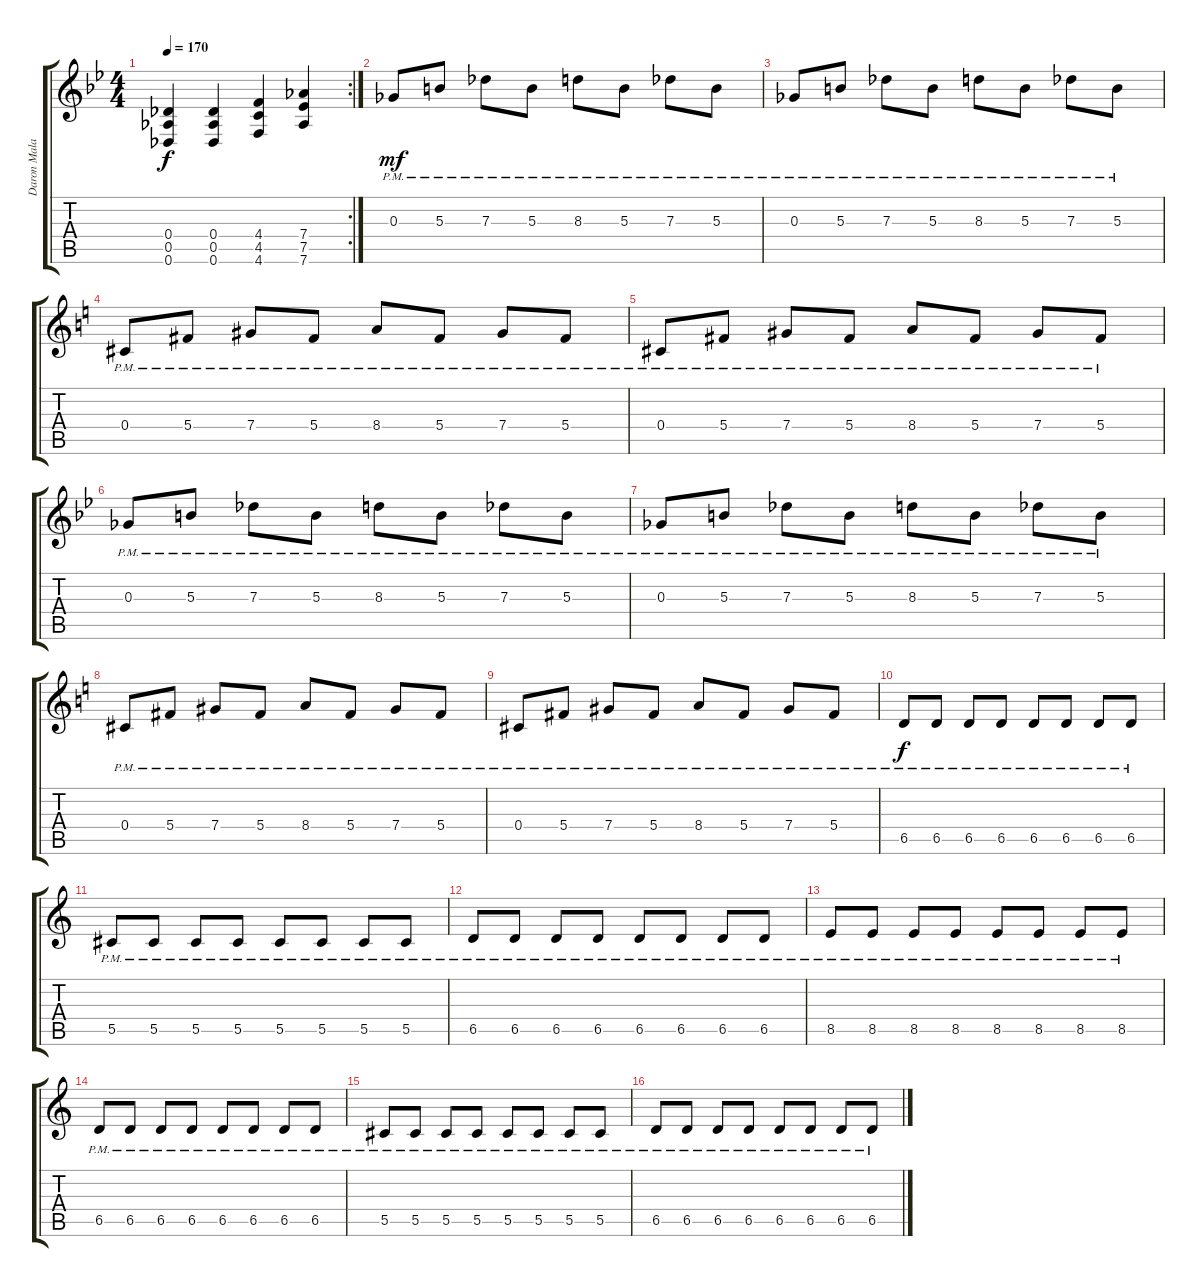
\track ("Daron Malakian" "Daron Mala") {instrument distortionguitar}
\staff {score tabs}
\tuning (Eb4 Bb3 Gb3 Db3 Ab2 Db2) {hide}
\rc 2
\ts (4 4)
\tempo 170
\clef g2
\ks gminor
(0.4 0.5 0.6).4{dy f} (0.4 0.5 0.6).4 (4.4 4.5 4.6).4 (7.4 7.5 7.6).4 |
0.3{pm}.8{dy mf} 5.3{pm}.8 7.3{pm}.8 5.3{pm}.8 8.3{pm}.8 5.3{pm}.8 7.3{pm}.8 5.3{pm}.8 |
0.3{pm}.8 5.3{pm}.8 7.3{pm}.8 5.3{pm}.8 8.3{pm}.8 5.3{pm}.8 7.3{pm}.8 5.3{pm}.8 |
\ks c
0.4{pm}.8 5.4{pm}.8 7.4{pm}.8 5.4{pm}.8 8.4{pm}.8 5.4{pm}.8 7.4{pm}.8 5.4{pm}.8 |
0.4{pm}.8 5.4{pm}.8 7.4{pm}.8 5.4{pm}.8 8.4{pm}.8 5.4{pm}.8 7.4{pm}.8 5.4{pm}.8 |
\ks gminor
0.3{pm}.8 5.3{pm}.8 7.3{pm}.8 5.3{pm}.8 8.3{pm}.8 5.3{pm}.8 7.3{pm}.8 5.3{pm}.8 |
0.3{pm}.8 5.3{pm}.8 7.3{pm}.8 5.3{pm}.8 8.3{pm}.8 5.3{pm}.8 7.3{pm}.8 5.3{pm}.8 |
\ks c
0.4{pm}.8 5.4{pm}.8 7.4{pm}.8 5.4{pm}.8 8.4{pm}.8 5.4{pm}.8 7.4{pm}.8 5.4{pm}.8 |
0.4{pm}.8 5.4{pm}.8 7.4{pm}.8 5.4{pm}.8 8.4{pm}.8 5.4{pm}.8 7.4{pm}.8 5.4{pm}.8 |
6.5{pm}.8{dy f} 6.5{pm}.8 6.5{pm}.8 6.5{pm}.8 6.5{pm}.8 6.5{pm}.8 6.5{pm}.8 6.5{pm}.8 |
5.5{pm}.8 5.5{pm}.8 5.5{pm}.8 5.5{pm}.8 5.5{pm}.8 5.5{pm}.8 5.5{pm}.8 5.5{pm}.8 |
6.5{pm}.8 6.5{pm}.8 6.5{pm}.8 6.5{pm}.8 6.5{pm}.8 6.5{pm}.8 6.5{pm}.8 6.5{pm}.8 |
8.5{pm}.8 8.5{pm}.8 8.5{pm}.8 8.5{pm}.8 8.5{pm}.8 8.5{pm}.8 8.5{pm}.8 8.5{pm}.8 |
6.5{pm}.8 6.5{pm}.8 6.5{pm}.8 6.5{pm}.8 6.5{pm}.8 6.5{pm}.8 6.5{pm}.8 6.5{pm}.8 |
5.5{pm}.8 5.5{pm}.8 5.5{pm}.8 5.5{pm}.8 5.5{pm}.8 5.5{pm}.8 5.5{pm}.8 5.5{pm}.8 |
6.5{pm}.8 6.5{pm}.8 6.5{pm}.8 6.5{pm}.8 6.5{pm}.8 6.5{pm}.8 6.5{pm}.8 6.5{pm}.8
